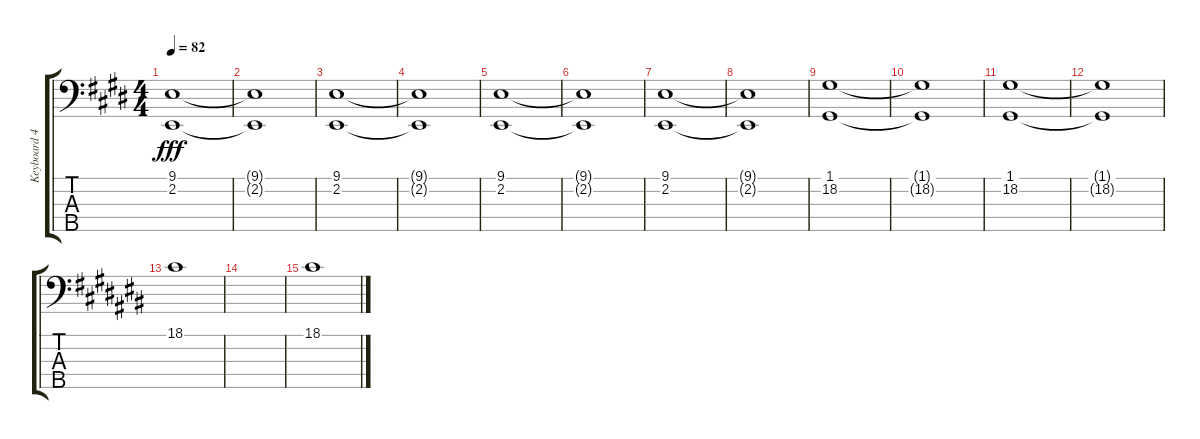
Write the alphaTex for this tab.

\track ("Keyboard 4" "Keyboard 4") {instrument stringensemble1}
\staff {score tabs}
\tuning (G2 D2 A1 E1 B0) {hide}
\ts (4 4)
\tempo 82
\clef f4
\ks e
(9.1 2.2).1{dy fff} |
(9.1{t} 2.2{t}).1 |
(9.1 2.2).1 |
(9.1{t} 2.2{t}).1 |
(9.1 2.2).1 |
(9.1{t} 2.2{t}).1 |
(9.1 2.2).1 |
(9.1{t} 2.2{t}).1 |
(1.1 18.2).1 |
(1.1{t} 18.2{t}).1 |
(1.1 18.2).1 |
(1.1{t} 18.2{t}).1 |
\ks c#
18.1.1 |
|
18.1.1
